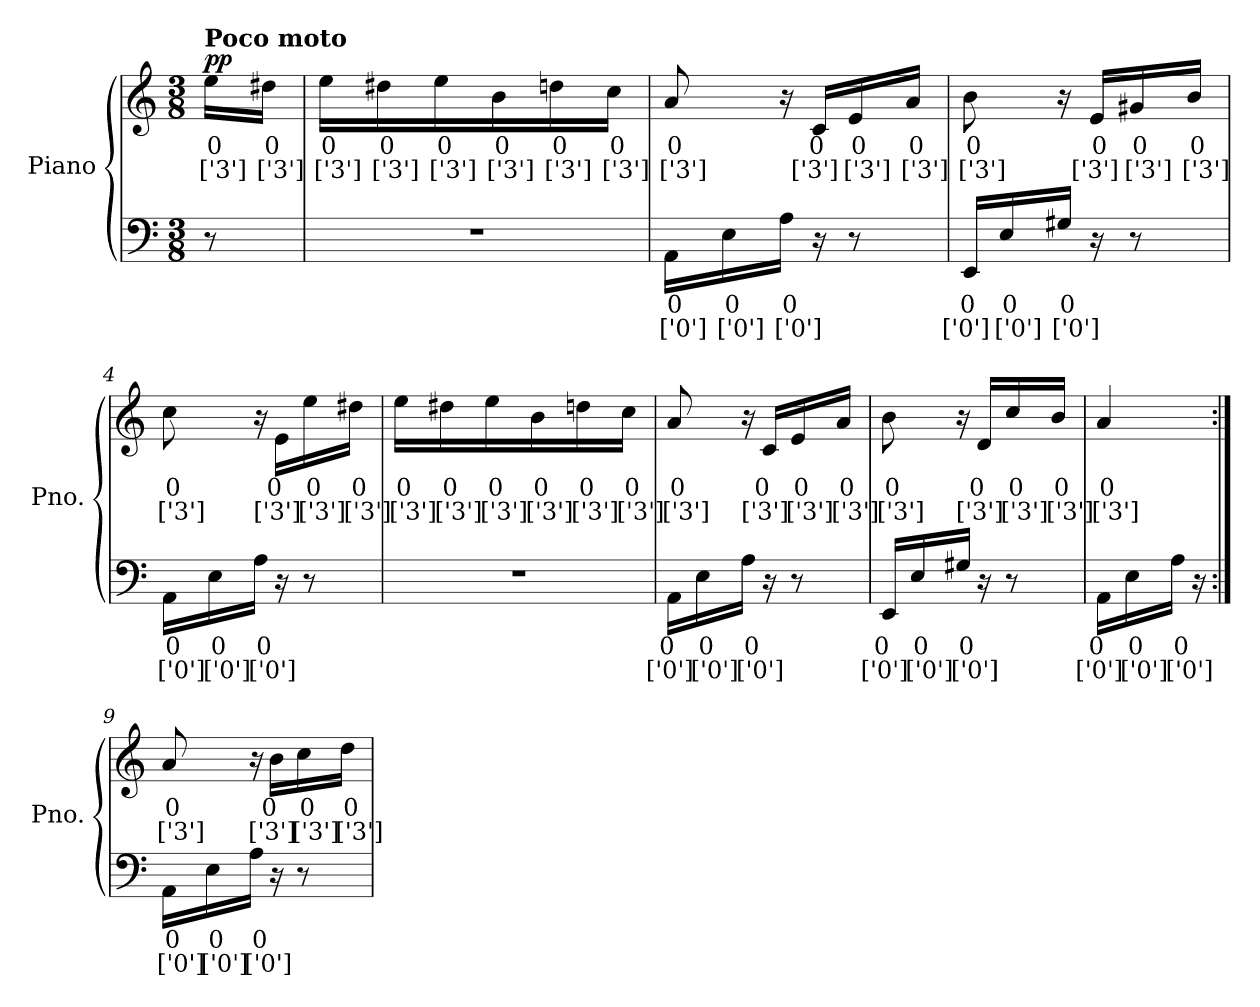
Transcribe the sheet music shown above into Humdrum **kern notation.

**kern	**text	**text	**kern	**text	**text	**dynam
*part1	*part1	*part1	*part1	*part1	*part1	*part1
*staff2	*staff2	*staff2	*staff1	*staff1	*staff1	*staff1/2
*I"Piano	*	*	*	*	*	*
*I'Pno.	*	*	*	*	*	*
*clefF4	*	*	*clefG2	*	*	*
*k[]	*	*	*k[]	*	*	*
*M3/8	*	*	*M3/8	*	*	*
=	=	=	=	=	=	=
!	!	!	!LO:TX:a:B:t=Poco moto	!	!	!
!	!	!	!	!	!	!LO:DY:b
8r	.	.	16eei\LL	0	['3']	pp
.	.	.	16dd#Xi\JJ	0	['3']	.
=1	=1	=1	=1	=1	=1	=1
4.r	.	.	16eei\LL	0	['3']	.
.	.	.	16dd#Xi\	0	['3']	.
.	.	.	16eei\	0	['3']	.
.	.	.	16bi\	0	['3']	.
.	.	.	16ddni\	0	['3']	.
.	.	.	16cci\JJ	0	['3']	.
=2	=2	=2	=2	=2	=2	=2
16AAj\LL	0	['0']	8ai/	0	['3']	.
16Ej\	0	['0']	.	.	.	.
16Aj\JJ	0	['0']	16r	.	.	.
16r	.	.	16ci/LL	0	['3']	.
8r	.	.	16ei/	0	['3']	.
.	.	.	16ai/JJ	0	['3']	.
=3	=3	=3	=3	=3	=3	=3
16EEj/LL	0	['0']	8bi\	0	['3']	.
16Ej/	0	['0']	.	.	.	.
16G#Xj/JJ	0	['0']	16r	.	.	.
16r	.	.	16ei/LL	0	['3']	.
8r	.	.	16g#Xi/	0	['3']	.
.	.	.	16bi/JJ	0	['3']	.
=4	=4	=4	=4	=4	=4	=4
16AAj\LL	0	['0']	8cci\	0	['3']	.
16Ej\	0	['0']	.	.	.	.
16Aj\JJ	0	['0']	16r	.	.	.
16r	.	.	16ei\LL	0	['3']	.
8r	.	.	16eei\	0	['3']	.
.	.	.	16dd#Xi\JJ	0	['3']	.
=5	=5	=5	=5	=5	=5	=5
4.r	.	.	16eei\LL	0	['3']	.
.	.	.	16dd#Xi\	0	['3']	.
.	.	.	16eei\	0	['3']	.
.	.	.	16bi\	0	['3']	.
.	.	.	16ddni\	0	['3']	.
.	.	.	16cci\JJ	0	['3']	.
=6	=6	=6	=6	=6	=6	=6
16AAj\LL	0	['0']	8ai/	0	['3']	.
16Ej\	0	['0']	.	.	.	.
16Aj\JJ	0	['0']	16r	.	.	.
16r	.	.	16ci/LL	0	['3']	.
8r	.	.	16ei/	0	['3']	.
.	.	.	16ai/JJ	0	['3']	.
!!LO:LB:g=z
=7	=7	=7	=7	=7	=7	=7
16EEj/LL	0	['0']	8bi\	0	['3']	.
16Ej/	0	['0']	.	.	.	.
16G#Xj/JJ	0	['0']	16r	.	.	.
16r	.	.	16di/LL	0	['3']	.
8r	.	.	16cci/	0	['3']	.
.	.	.	16bi/JJ	0	['3']	.
=8	=8	=8	=8	=8	=8	=8
16AAj\LL	0	['0']	4ai/	0	['3']	.
16Ej\	0	['0']	.	.	.	.
16Aj\JJ	0	['0']	.	.	.	.
16r	.	.	.	.	.	.
=9:|!	=9:|!	=9:|!	=9:|!	=9:|!	=9:|!	=9:|!
16AAj\LL	0	['0']	8ai/	0	['3']	.
16Ej\	0	['0']	.	.	.	.
16Aj\JJ	0	['0']	16r	.	.	.
16r	.	.	16bi\LL	0	['3']	.
8r	.	.	16cci\	0	['3']	.
.	.	.	16ddi\JJ	0	['3']	.
=	=	=	=	=	=	=
*-	*-	*-	*-	*-	*-	*-
